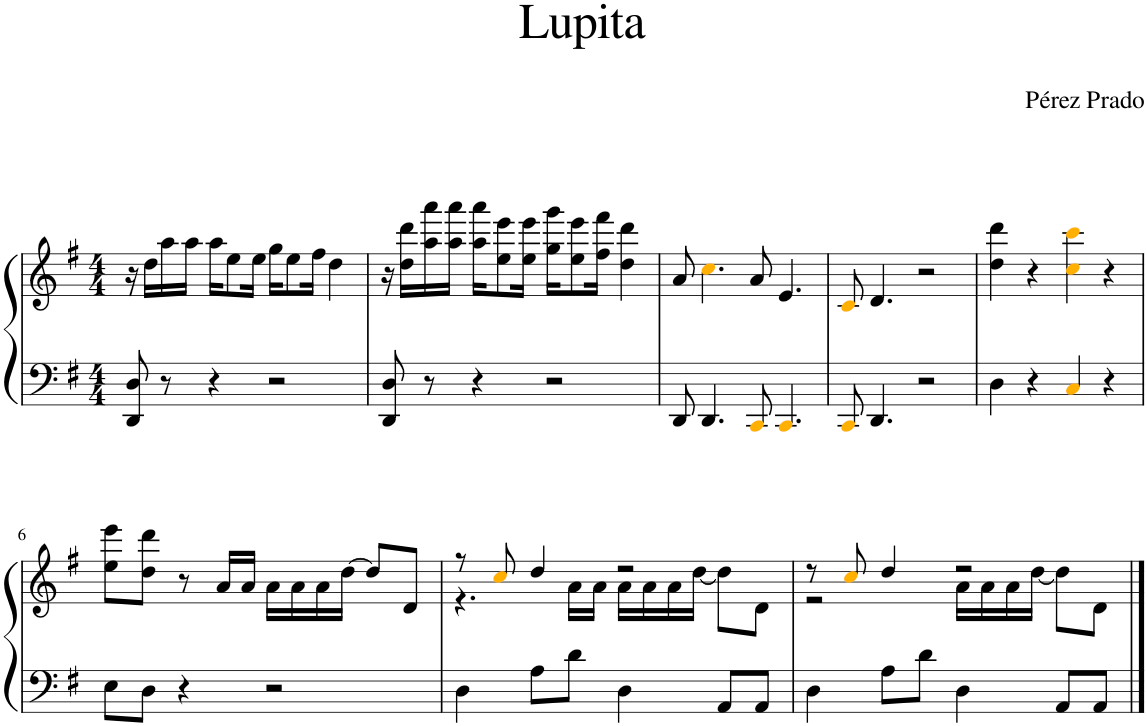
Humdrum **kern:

**kern	**kern
*part1	*part1
*staff2	*staff1
*I"Piano	*
*I'Pno.	*
*clefF4	*clefG2
*k[f#]	*k[f#]
*M4/4	*M4/4
=1	=1
8DD/ 8D/	16r
.	16dd\LL
8r	16aa\
.	16aa\JJ
4r	16aa\KL
.	8ee\
.	16ee\Jk
2r	16gg\KL
.	8ee\
.	16ff#\Jk
.	4dd\
=2	=2
8DD/ 8D/	16r
.	16dd\ 16ddd\LL
8r	16aa\ 16aaa\
.	16aa\ 16aaa\JJ
4r	16aa\ 16aaa\KL
.	8ee\ 8eee\
.	16ee\ 16eee\Jk
2r	16gg\ 16ggg\KL
.	8ee\ 8eee\
.	16ff#\ 16fff#\Jk
.	4dd\ 4ddd\
=3	=3
8DD/	8a/
4.DD/	4.cci\
8CCi/	8a/
4.CCi/	4.e/
=4	=4
8CCi/	8ci/
4.DD/	4.d/
2r	2r
=5	=5
4D\	4dd\ 4ddd\
4r	4r
4Ci/	4cci\ 4ccci\
4r	4r
!!LO:LB:g=z
=6	=6
8E\L	8ee\ 8eee\L
8D\J	8dd\ 8ddd\J
4r	8r
.	16a/LL
.	16a/JJ
2r	16a\LL
.	16a\
.	16a\
.	[16dd\JJ
.	8dd/L]
.	8d/J
=7	=7
*	*^
4D\	8r	4.r
.	8cci/	.
8A\L	4dd/	.
8d\J	.	16a\LL
.	.	16a\JJ
4D\	2r	16a\LL
.	.	16a\
.	.	16a\
.	.	[16dd\JJ
8AA/L	.	8dd\L]
8AA/J	.	8d\J
=8	=8	=8
4D\	8r	2r
.	8cci/	.
8A\L	4dd/	.
8d\J	.	.
4D\	2r	16a\LL
.	.	16a\
.	.	16a\
.	.	[16dd\JJ
8AA/L	.	8dd\L]
8AA/J	.	8d\J
*	*v	*v
==	==
*-	*-
